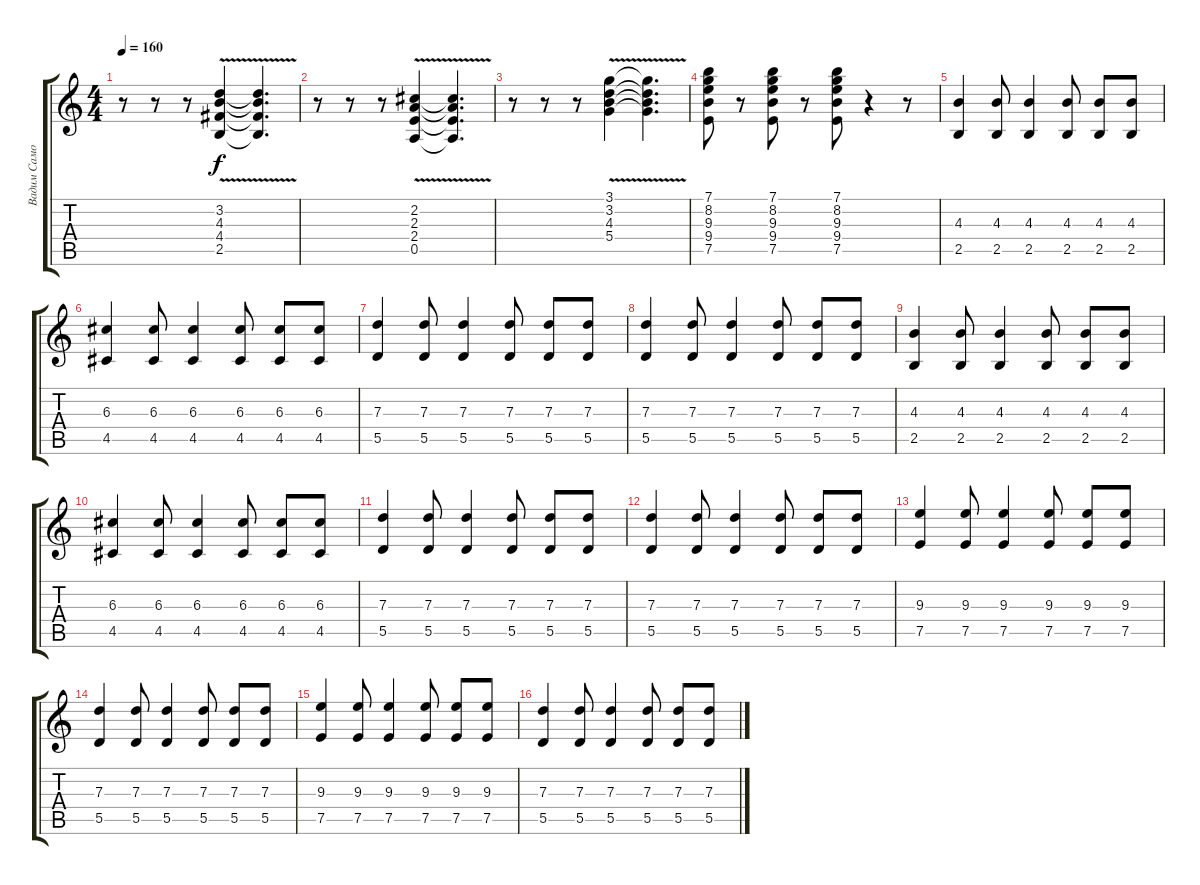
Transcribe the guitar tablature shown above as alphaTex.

\track ("Вадим Самойлов" "Вадим Само") {instrument overdrivenguitar}
\staff {score tabs}
\tuning (E4 B3 G3 D3 A2 E2) {hide}
\ts (4 4)
\tempo 160
\clef g2
\ks c
r.8{dy f} r.8 r.8 (3.2{v} 4.3{v} 4.4{v} 2.5{v}).4 (3.2{t} 4.3{t} 4.4{t} 2.5{t}).4{d} |
r.8 r.8 r.8 (2.2{v} 2.3{v} 2.4{v} 0.5{v}).4 (2.2{t} 2.3{t} 2.4{t} 0.5{t}).4{d} |
r.8 r.8 r.8 (3.1 3.2{v} 4.3{v} 5.4{v}).4 (3.1{t} 3.2{t} 4.3{t} 5.4{t}).4{d} |
(7.1 8.2 9.3 9.4 7.5).8 r.8 (7.1 8.2 9.3 9.4 7.5).8 r.8 (7.1 8.2 9.3 9.4 7.5).8 r.4 r.8 |
(4.3 2.5).4 (4.3 2.5).8 (4.3 2.5).4 (4.3 2.5).8 (4.3 2.5).8 (4.3 2.5).8 |
(6.3 4.5).4 (6.3 4.5).8 (6.3 4.5).4 (6.3 4.5).8 (6.3 4.5).8 (6.3 4.5).8 |
(7.3 5.5).4 (7.3 5.5).8 (7.3 5.5).4 (7.3 5.5).8 (7.3 5.5).8 (7.3 5.5).8 |
(7.3 5.5).4 (7.3 5.5).8 (7.3 5.5).4 (7.3 5.5).8 (7.3 5.5).8 (7.3 5.5).8 |
(4.3 2.5).4 (4.3 2.5).8 (4.3 2.5).4 (4.3 2.5).8 (4.3 2.5).8 (4.3 2.5).8 |
(6.3 4.5).4 (6.3 4.5).8 (6.3 4.5).4 (6.3 4.5).8 (6.3 4.5).8 (6.3 4.5).8 |
(7.3 5.5).4 (7.3 5.5).8 (7.3 5.5).4 (7.3 5.5).8 (7.3 5.5).8 (7.3 5.5).8 |
(7.3 5.5).4 (7.3 5.5).8 (7.3 5.5).4 (7.3 5.5).8 (7.3 5.5).8 (7.3 5.5).8 |
(9.3 7.5).4 (9.3 7.5).8 (9.3 7.5).4 (9.3 7.5).8 (9.3 7.5).8 (9.3 7.5).8 |
(7.3 5.5).4 (7.3 5.5).8 (7.3 5.5).4 (7.3 5.5).8 (7.3 5.5).8 (7.3 5.5).8 |
(9.3 7.5).4 (9.3 7.5).8 (9.3 7.5).4 (9.3 7.5).8 (9.3 7.5).8 (9.3 7.5).8 |
(7.3 5.5).4 (7.3 5.5).8 (7.3 5.5).4 (7.3 5.5).8 (7.3 5.5).8 (7.3 5.5).8
